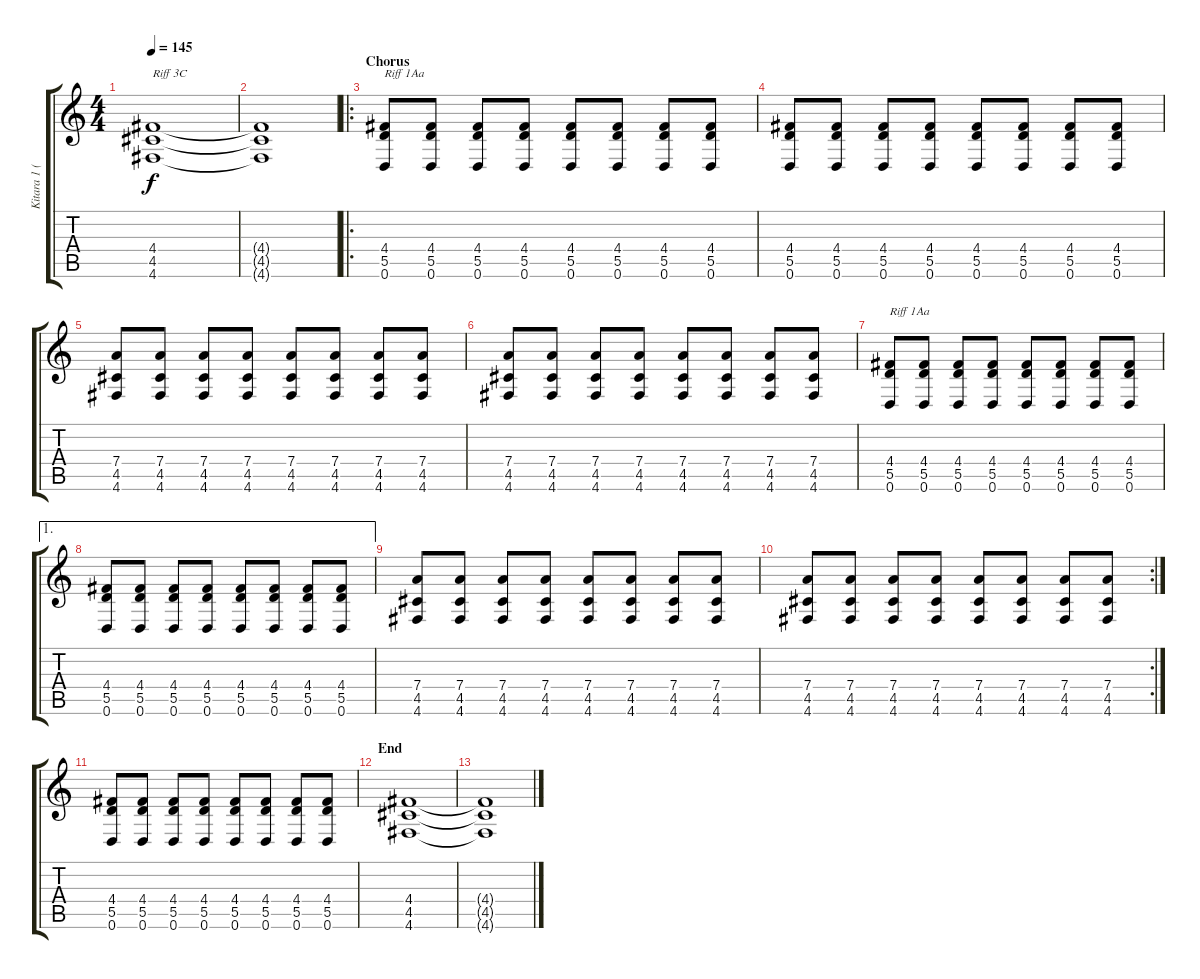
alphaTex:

\track ("Kitara 1 (Kuisma)" "Kitara 1 (") {instrument distortionguitar}
\staff {score tabs}
\tuning (E4 B3 G3 D3 A2 D2) {hide}
\ts (4 4)
\tempo 145
\clef g2
\ks c
(4.4 4.5 4.6).1{txt "Riff 3C" dy f} |
(4.4{t} 4.5{t} 4.6{t}).1 |
\ro
\section ("" "Chorus")
(4.4 5.5 0.6).8{txt "Riff 1Aa"} (4.4 5.5 0.6).8 (4.4 5.5 0.6).8 (4.4 5.5 0.6).8 (4.4 5.5 0.6).8 (4.4 5.5 0.6).8 (4.4 5.5 0.6).8 (4.4 5.5 0.6).8 |
(4.4 5.5 0.6).8 (4.4 5.5 0.6).8 (4.4 5.5 0.6).8 (4.4 5.5 0.6).8 (4.4 5.5 0.6).8 (4.4 5.5 0.6).8 (4.4 5.5 0.6).8 (4.4 5.5 0.6).8 |
(7.4 4.5 4.6).8 (7.4 4.5 4.6).8 (7.4 4.5 4.6).8 (7.4 4.5 4.6).8 (7.4 4.5 4.6).8 (7.4 4.5 4.6).8 (7.4 4.5 4.6).8 (7.4 4.5 4.6).8 |
(7.4 4.5 4.6).8 (7.4 4.5 4.6).8 (7.4 4.5 4.6).8 (7.4 4.5 4.6).8 (7.4 4.5 4.6).8 (7.4 4.5 4.6).8 (7.4 4.5 4.6).8 (7.4 4.5 4.6).8 |
(4.4 5.5 0.6).8{txt "Riff 1Aa"} (4.4 5.5 0.6).8 (4.4 5.5 0.6).8 (4.4 5.5 0.6).8 (4.4 5.5 0.6).8 (4.4 5.5 0.6).8 (4.4 5.5 0.6).8 (4.4 5.5 0.6).8 |
\ae 1
(4.4 5.5 0.6).8 (4.4 5.5 0.6).8 (4.4 5.5 0.6).8 (4.4 5.5 0.6).8 (4.4 5.5 0.6).8 (4.4 5.5 0.6).8 (4.4 5.5 0.6).8 (4.4 5.5 0.6).8 |
(7.4 4.5 4.6).8 (7.4 4.5 4.6).8 (7.4 4.5 4.6).8 (7.4 4.5 4.6).8 (7.4 4.5 4.6).8 (7.4 4.5 4.6).8 (7.4 4.5 4.6).8 (7.4 4.5 4.6).8 |
\rc 2
(7.4 4.5 4.6).8 (7.4 4.5 4.6).8 (7.4 4.5 4.6).8 (7.4 4.5 4.6).8 (7.4 4.5 4.6).8 (7.4 4.5 4.6).8 (7.4 4.5 4.6).8 (7.4 4.5 4.6).8 |
(4.4 5.5 0.6).8 (4.4 5.5 0.6).8 (4.4 5.5 0.6).8 (4.4 5.5 0.6).8 (4.4 5.5 0.6).8 (4.4 5.5 0.6).8 (4.4 5.5 0.6).8 (4.4 5.5 0.6).8 |
\section ("" "End")
(4.4 4.5 4.6).1 |
(4.4{t} 4.5{t} 4.6{t}).1
